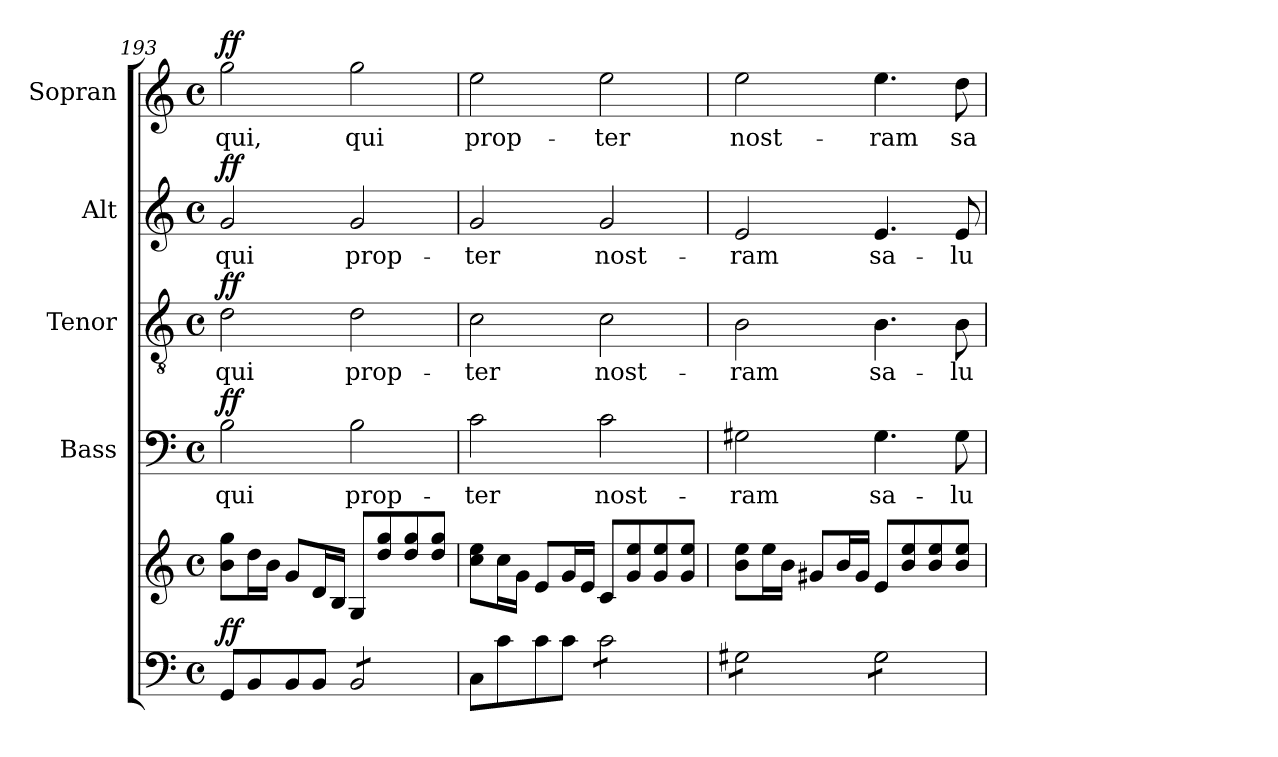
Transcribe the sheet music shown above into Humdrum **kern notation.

**kern	**kern	**dynam	**kern	**text	**dynam	**kern	**text	**dynam	**kern	**text	**dynam	**kern	**text	**dynam
*part5	*part5	*part5	*part4	*part4	*part4	*part3	*part3	*part3	*part2	*part2	*part2	*part1	*part1	*part1
*staff6	*staff5	*staff5/6	*staff4	*staff4	*staff4	*staff3	*staff3	*staff3	*staff2	*staff2	*staff2	*staff1	*staff1	*staff1
*	*	*	*I"Bass	*	*	*I"Tenor	*	*	*I"Alt	*	*	*I"Sopran	*	*
*	*	*	*I'B.	*	*	*I'T.	*	*	*I'A.	*	*	*I'S.	*	*
*clefF4	*clefG2	*	*clefF4	*	*	*clefGv2	*	*	*clefG2	*	*	*clefG2	*	*
*k[]	*k[]	*	*k[]	*	*	*k[]	*	*	*k[]	*	*	*k[]	*	*
*C:	*C:	*	*C:	*	*	*C:	*	*	*C:	*	*	*C:	*	*
*M4/4	*M4/4	*	*M4/4	*	*	*M4/4	*	*	*M4/4	*	*	*M4/4	*	*
*met(c)	*met(c)	*	*met(c)	*	*	*met(c)	*	*	*met(c)	*	*	*met(c)	*	*
=193	=193	=193	=193	=193	=193	=193	=193	=193	=193	=193	=193	=193	=193	=193
!	!	!LO:DY:a=2	!	!LO:LY:b	!LO:DY:a	!	!LO:LY:b	!LO:DY:a	!	!LO:LY:b	!LO:DY:a	!	!LO:LY:b	!LO:DY:a
8GG/L	8b\ 8gg\L	ff	2B\	qui	ff	2d\	qui	ff	2g/	qui	ff	2gg\	qui,	ff
8BB/	16dd\L	.	.	.	.	.	.	.	.	.	.	.	.	.
.	16b\JJ	.	.	.	.	.	.	.	.	.	.	.	.	.
8BB/	8g/L	.	.	.	.	.	.	.	.	.	.	.	.	.
8BB/J	16d/L	.	.	.	.	.	.	.	.	.	.	.	.	.
.	16B/JJ	.	.	.	.	.	.	.	.	.	.	.	.	.
!	!	!	!	!LO:LY:b	!	!	!LO:LY:b	!	!	!LO:LY:b	!	!	!LO:LY:b	!
*tremolo	*	*	*	*	*	*	*	*	*	*	*	*	*	*
8BB/L	8G/L	.	2B\	prop-	.	2d\	prop-	.	2g/	prop-	.	2gg\	qui	.
8BB/	8dd/ 8gg/	.	.	.	.	.	.	.	.	.	.	.	.	.
8BB/	8dd/ 8gg/	.	.	.	.	.	.	.	.	.	.	.	.	.
8BB/J	8dd/ 8gg/J	.	.	.	.	.	.	.	.	.	.	.	.	.
*Xtremolo	*	*	*	*	*	*	*	*	*	*	*	*	*	*
=194	=194	=194	=194	=194	=194	=194	=194	=194	=194	=194	=194	=194	=194	=194
!	!	!	!	!LO:LY:b	!	!	!LO:LY:b	!	!	!LO:LY:b	!	!	!LO:LY:b	!
8C\L	8cc\ 8ee\L	.	2c\	-ter	.	2c\	-ter	.	2g/	-ter	.	2ee\	prop-	.
8c\	16cc\L	.	.	.	.	.	.	.	.	.	.	.	.	.
.	16g\JJ	.	.	.	.	.	.	.	.	.	.	.	.	.
8c\	8e/L	.	.	.	.	.	.	.	.	.	.	.	.	.
8c\J	16g/L	.	.	.	.	.	.	.	.	.	.	.	.	.
.	16e/JJ	.	.	.	.	.	.	.	.	.	.	.	.	.
!	!	!	!	!LO:LY:b	!	!	!LO:LY:b	!	!	!LO:LY:b	!	!	!LO:LY:b	!
*tremolo	*	*	*	*	*	*	*	*	*	*	*	*	*	*
8c\L	8c/L	.	2c\	nost-	.	2c\	nost-	.	2g/	nost-	.	2ee\	-ter	.
8c\	8g/ 8ee/	.	.	.	.	.	.	.	.	.	.	.	.	.
8c\	8g/ 8ee/	.	.	.	.	.	.	.	.	.	.	.	.	.
8c\J	8g/ 8ee/J	.	.	.	.	.	.	.	.	.	.	.	.	.
=195	=195	=195	=195	=195	=195	=195	=195	=195	=195	=195	=195	=195	=195	=195
!	!	!	!	!LO:LY:b	!	!	!LO:LY:b	!	!	!LO:LY:b	!	!	!LO:LY:b	!
8G#X\L	8b\ 8ee\L	.	2G#X\	-ram	.	2B\	-ram	.	2e/	-ram	.	2ee\	nost-	.
8G#X\	16ee\L	.	.	.	.	.	.	.	.	.	.	.	.	.
.	16b\JJ	.	.	.	.	.	.	.	.	.	.	.	.	.
8G#X\	8g#X/L	.	.	.	.	.	.	.	.	.	.	.	.	.
8G#X\J	16b/L	.	.	.	.	.	.	.	.	.	.	.	.	.
.	16g#/JJ	.	.	.	.	.	.	.	.	.	.	.	.	.
!	!	!	!	!LO:LY:b	!	!	!LO:LY:b	!	!	!LO:LY:b	!	!	!LO:LY:b	!
8G#\L	8e/L	.	4.G#\	sa-	.	4.B\	sa-	.	4.e/	sa-	.	4.ee\	-ram	.
8G#\	8b/ 8ee/	.	.	.	.	.	.	.	.	.	.	.	.	.
8G#\	8b/ 8ee/	.	.	.	.	.	.	.	.	.	.	.	.	.
!	!	!	!	!LO:LY:b	!	!	!LO:LY:b	!	!	!LO:LY:b	!	!	!LO:LY:b	!
8G#\J	8b/ 8ee/J	.	8G#\	-lu-	.	8B\	-lu-	.	8e/	-lu-	.	8dd\	sa-	.
*Xtremolo	*	*	*	*	*	*	*	*	*	*	*	*	*	*
=	=	=	=	=	=	=	=	=	=	=	=	=	=	=
*-	*-	*-	*-	*-	*-	*-	*-	*-	*-	*-	*-	*-	*-	*-
